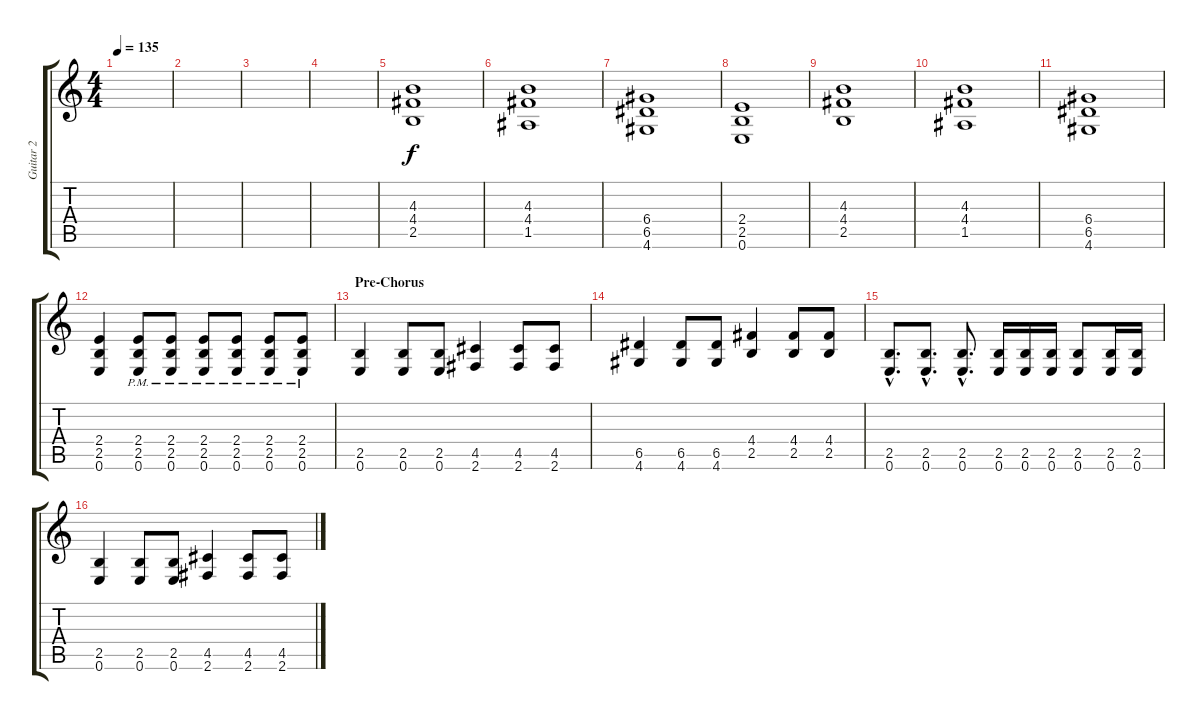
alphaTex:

\track ("Guitar 2" "Guitar 2") {instrument distortionguitar}
\staff {score tabs}
\tuning (E4 B3 G3 D3 A2 E2) {hide}
\ts (4 4)
\tempo 135
\clef g2
\ks c
|
|
|
|
(4.3 4.4 2.5).1 |
(4.3 4.4 1.5).1 |
(6.4 6.5 4.6).1 |
(2.4 2.5 0.6).1 |
(4.3 4.4 2.5).1 |
(4.3 4.4 1.5).1 |
(6.4 6.5 4.6).1 |
(2.4 2.5 0.6).4 (2.4{pm} 2.5{pm} 0.6{pm}).8 (2.4{pm} 2.5{pm} 0.6{pm}).8 (2.4{pm} 2.5{pm} 0.6{pm}).8 (2.4{pm} 2.5{pm} 0.6{pm}).8 (2.4{pm} 2.5{pm} 0.6{pm}).8 (2.4{pm} 2.5{pm} 0.6{pm}).8 |
\section ("" "Pre-Chorus")
(2.5 0.6).4 (2.5 0.6).8 (2.5 0.6).8 (4.5 2.6).4 (4.5 2.6).8 (4.5 2.6).8 |
(6.5 4.6).4 (6.5 4.6).8 (6.5 4.6).8 (4.4 2.5).4 (4.4 2.5).8 (4.4 2.5).8 |
(2.5{hac} 0.6{hac}).8{d} (2.5{hac} 0.6{hac}).8{d} (2.5{hac} 0.6{hac}).8{d} (2.5 0.6).16 (2.5 0.6).16 (2.5 0.6).16 (2.5 0.6).8 (2.5 0.6).16 (2.5 0.6).16 |
(2.5 0.6).4 (2.5 0.6).8 (2.5 0.6).8 (4.5 2.6).4 (4.5 2.6).8 (4.5 2.6).8
